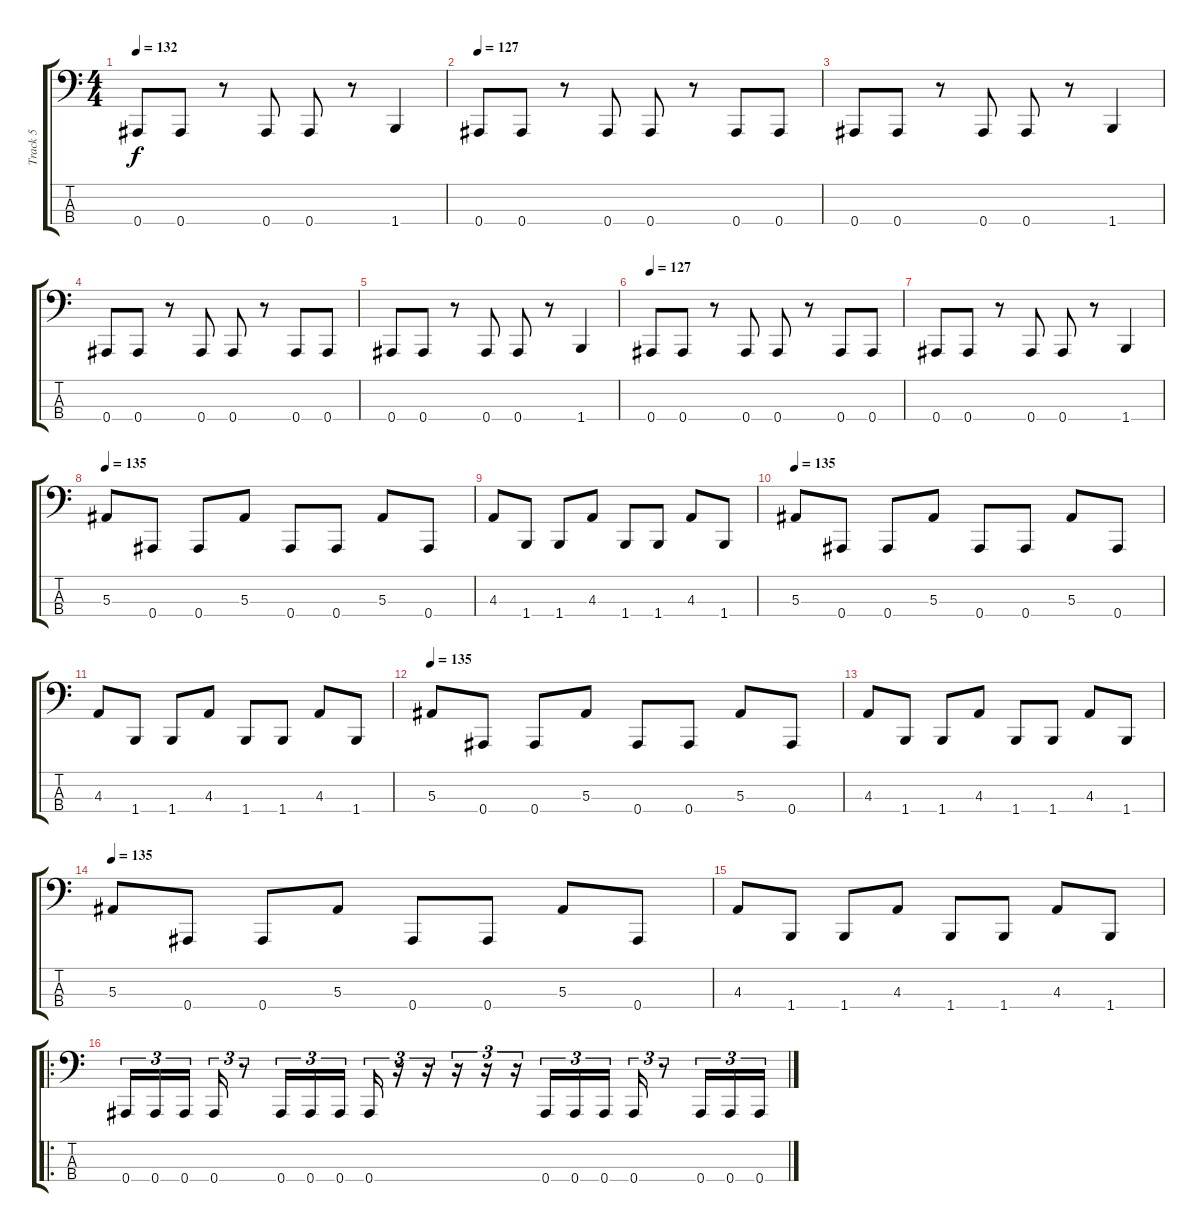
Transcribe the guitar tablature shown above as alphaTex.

\track ("Track 5" "Track 5") {instrument electricbasspick}
\staff {score tabs}
\tuning (Eb2 Bb1 F1 Bb0) {hide}
\ts (4 4)
\tempo 132
\clef f4
\ks c
0.4.8{dy f} 0.4.8 r.8 0.4.8 0.4.8 r.8 1.4.4 |
\tempo 127
0.4.8 0.4.8 r.8 0.4.8 0.4.8 r.8 0.4.8 0.4.8 |
0.4.8 0.4.8 r.8 0.4.8 0.4.8 r.8 1.4.4 |
0.4.8 0.4.8 r.8 0.4.8 0.4.8 r.8 0.4.8 0.4.8 |
0.4.8 0.4.8 r.8 0.4.8 0.4.8 r.8 1.4.4 |
\tempo 127
0.4.8 0.4.8 r.8 0.4.8 0.4.8 r.8 0.4.8 0.4.8 |
0.4.8 0.4.8 r.8 0.4.8 0.4.8 r.8 1.4.4 |
\tempo 135
5.3.8 0.4.8 0.4.8 5.3.8 0.4.8 0.4.8 5.3.8 0.4.8 |
4.3.8 1.4.8 1.4.8 4.3.8 1.4.8 1.4.8 4.3.8 1.4.8 |
\tempo 135
5.3.8 0.4.8 0.4.8 5.3.8 0.4.8 0.4.8 5.3.8 0.4.8 |
4.3.8 1.4.8 1.4.8 4.3.8 1.4.8 1.4.8 4.3.8 1.4.8 |
\tempo 135
5.3.8 0.4.8 0.4.8 5.3.8 0.4.8 0.4.8 5.3.8 0.4.8 |
4.3.8 1.4.8 1.4.8 4.3.8 1.4.8 1.4.8 4.3.8 1.4.8 |
\tempo 135
5.3.8 0.4.8 0.4.8 5.3.8 0.4.8 0.4.8 5.3.8 0.4.8 |
4.3.8 1.4.8 1.4.8 4.3.8 1.4.8 1.4.8 4.3.8 1.4.8 |
\ro
0.4.16{tu (3 2)} 0.4.16{tu (3 2)} 0.4.16{tu (3 2) beam splitsecondary} 0.4.16{tu (3 2)} r.8{tu (3 2)} 0.4.16{tu (3 2)} 0.4.16{tu (3 2)} 0.4.16{tu (3 2) beam splitsecondary} 0.4.16{tu (3 2)} r.16{tu (3 2)} r.16{tu (3 2)} r.16{tu (3 2)} r.16{tu (3 2)} r.16{tu (3 2)} 0.4.16{tu (3 2)} 0.4.16{tu (3 2)} 0.4.16{tu (3 2)} 0.4.16{tu (3 2)} r.8{tu (3 2)} 0.4.16{tu (3 2)} 0.4.16{tu (3 2)} 0.4.16{tu (3 2)}
